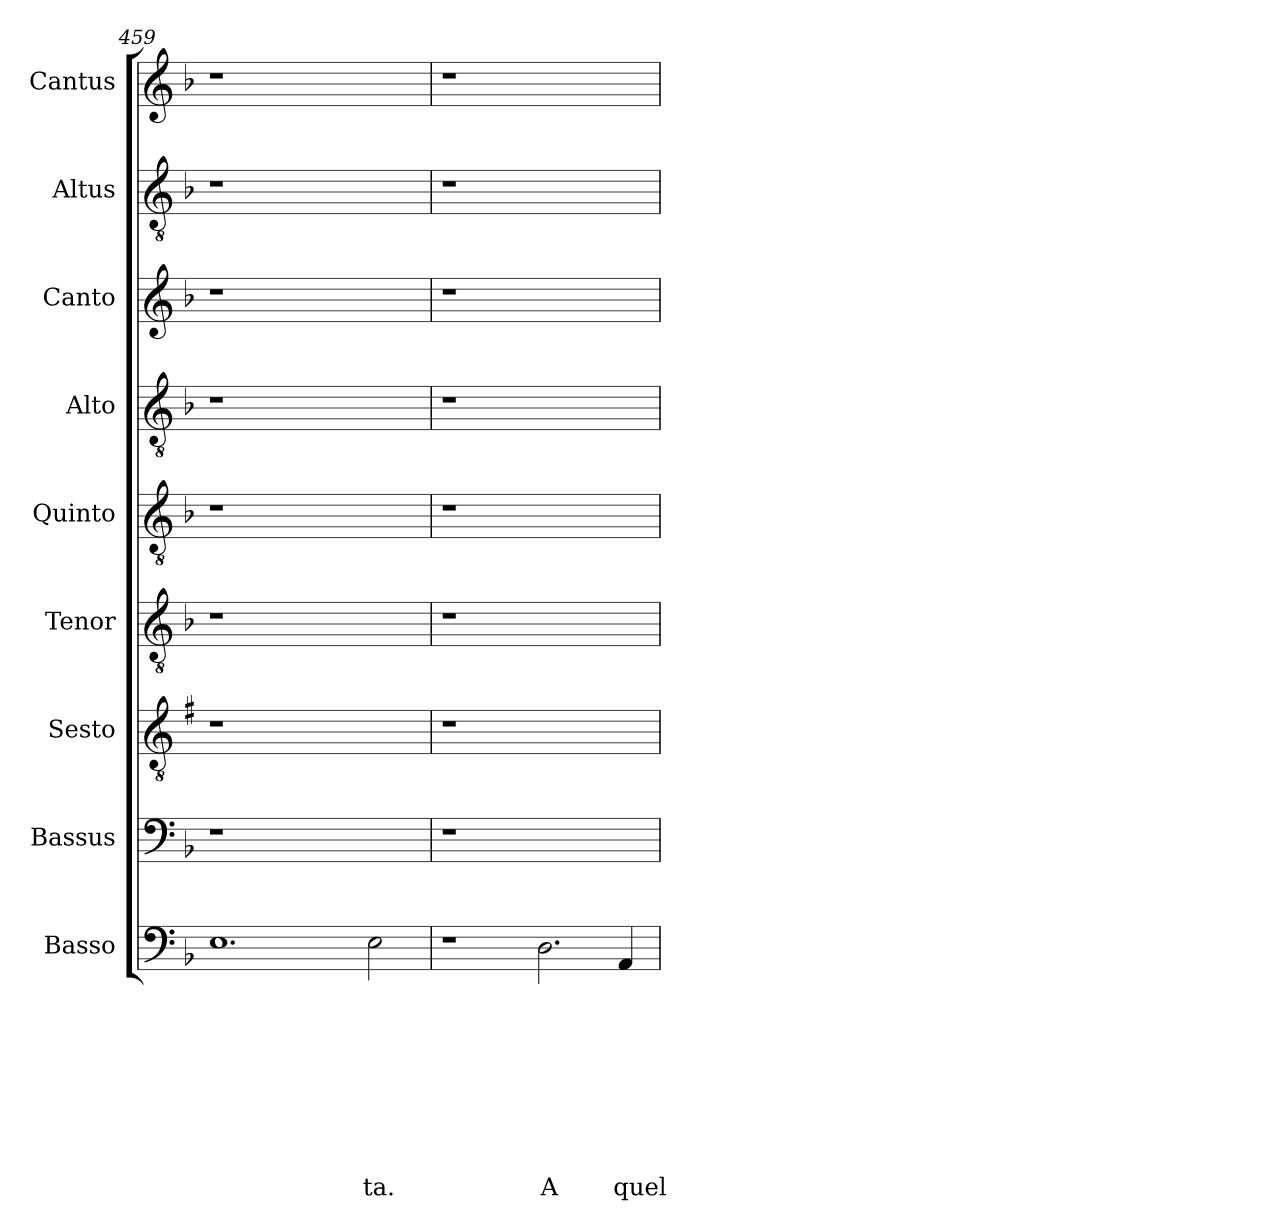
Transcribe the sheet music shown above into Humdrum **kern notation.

**kern	**text	**text	**text	**text	**text	**text	**text	**text	**text	**kern	**kern	**kern	**kern	**kern	**kern	**kern	**kern
*part9	*part9	*part9	*part9	*part9	*part9	*part9	*part9	*part9	*part9	*part8	*part7	*part6	*part5	*part4	*part3	*part2	*part1
*staff9	*staff9	*staff9	*staff9	*staff9	*staff9	*staff9	*staff9	*staff9	*staff9	*staff8	*staff7	*staff6	*staff5	*staff4	*staff3	*staff2	*staff1
*I"Basso	*	*	*	*	*	*	*	*	*	*I"Bassus	*I"Sesto	*I"Tenor	*I"Quinto	*I"Alto	*I"Canto	*I"Altus	*I"Cantus
*	*	*	*	*	*	*	*	*	*	*	*I'Sesto	*I'Tenor	*I'Quinto	*I'Alto	*I'Canto	*I'Altus	*I'Cantus
*clefF4	*	*	*	*	*	*	*	*	*	*clefF4	*clefGv2	*clefGv2	*clefGv2	*clefGv2	*clefG2	*clefGv2	*clefG2
*k[b-]	*	*	*	*	*	*	*	*	*	*k[b-]	*k[f#]	*k[b-]	*k[b-]	*k[b-]	*k[b-]	*k[b-]	*k[b-]
*F:	*	*	*	*	*	*	*	*	*	*F:	*G:	*F:	*F:	*F:	*F:	*F:	*F:
=459	=459	=459	=459	=459	=459	=459	=459	=459	=459	=459	=459	=459	=459	=459	=459	=459	=459
1.E	.	.	.	.	.	.	.	.	.	1r	1r	1r	1r	1r	1r	1r	1r
.	.	.	.	.	.	.	.	.	.	1ryy	1ryy	1ryy	1ryy	1ryy	1ryy	1ryy	1ryy
!	!	!	!	!	!	!	!	!	!LO:LY:b	!	!	!	!	!	!	!	!
2E\	.	.	.	.	.	.	.	.	-ta.	.	.	.	.	.	.	.	.
=460	=460	=460	=460	=460	=460	=460	=460	=460	=460	=460	=460	=460	=460	=460	=460	=460	=460
1r	.	.	.	.	.	.	.	.	.	1r	1r	1r	1r	1r	1r	1r	1r
!	!	!	!	!	!	!	!	!	!LO:LY:b	!	!	!	!	!	!	!	!
2.D\	.	.	.	.	.	.	.	.	A	1ryy	1ryy	1ryy	1ryy	1ryy	1ryy	1ryy	1ryy
!	!	!	!	!	!	!	!	!	!LO:LY:b	!	!	!	!	!	!	!	!
4AA/	.	.	.	.	.	.	.	.	quel	.	.	.	.	.	.	.	.
=	=	=	=	=	=	=	=	=	=	=	=	=	=	=	=	=	=
*-	*-	*-	*-	*-	*-	*-	*-	*-	*-	*-	*-	*-	*-	*-	*-	*-	*-
